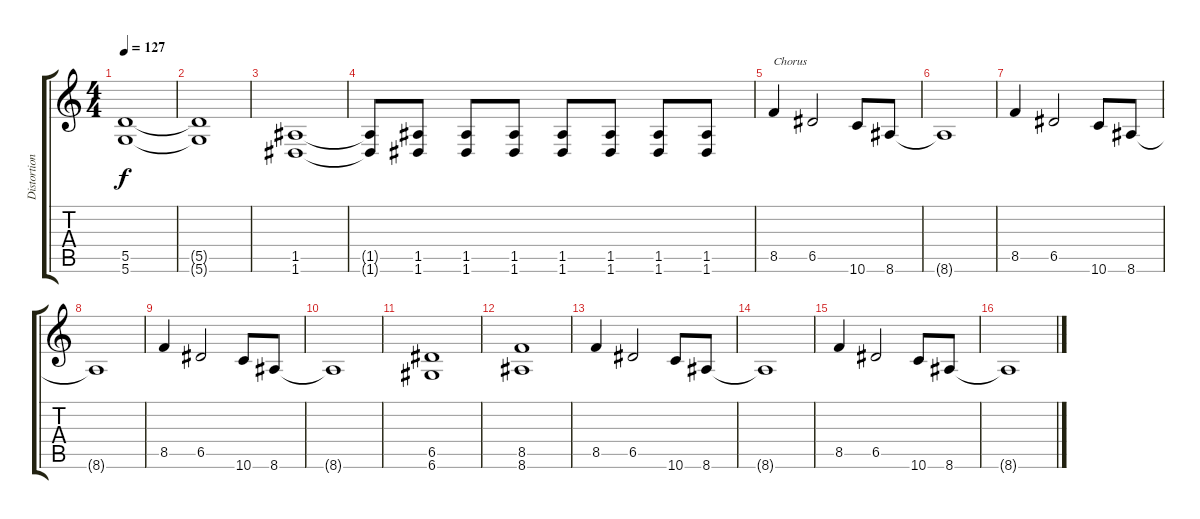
\track ("Distortion Guitar" "Distortion") {instrument distortionguitar}
\staff {score tabs}
\tuning (E4 B3 G3 D3 A2 D2) {hide}
\ts (4 4)
\tempo 127
\clef g2
\ks c
(5.5 5.6).1{dy f} |
(5.5{t} 5.6{t}).1 |
(1.5 1.6).1 |
(1.5{t} 1.6{t}).8 (1.5 1.6).8 (1.5 1.6).8 (1.5 1.6).8 (1.5 1.6).8 (1.5 1.6).8 (1.5 1.6).8 (1.5 1.6).8 |
8.5.4{txt "Chorus"} 6.5.2 10.6.8 8.6.8 |
8.6{t}.1 |
8.5.4 6.5.2 10.6.8 8.6.8 |
8.6{t}.1 |
8.5.4 6.5.2 10.6.8 8.6.8 |
8.6{t}.1 |
(6.5 6.6).1 |
(8.5 8.6).1 |
8.5.4 6.5.2 10.6.8 8.6.8 |
8.6{t}.1 |
8.5.4 6.5.2 10.6.8 8.6.8 |
8.6{t}.1
